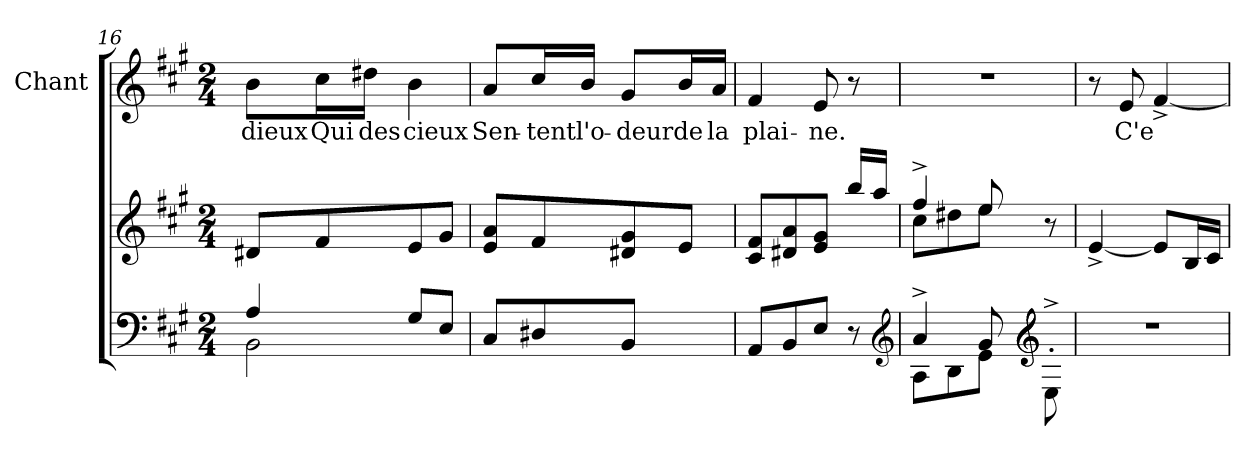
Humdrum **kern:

**kern	**kern	**kern	**text
*part3	*part2	*part1	*part1
*staff3	*staff2	*staff1	*staff1
*	*	*I"Chant	*
*	*	*I'C.	*
!!LO:LB:g=z
*clefF4	*clefG2	*clefG2	*
*k[f#c#g#]	*k[f#c#g#]	*k[f#c#g#]	*
*M2/4	*M2/4	*M2/4	*
=16	=16	=16	=16
*^	*	*	*
4Ai/	2BBj\	8d#XZ/L	8bZ\L	dieux
.	.	8f#Z/	16cc#Z\L	Qui
.	.	.	16dd#XZ\JJ	des
8G#i/L	.	8eZ/	4bZ\	cieux
8Ei/J	.	8g#Z/J	.	.
*v	*v	*	*	*
=17	=17	=17	=17
8C#i/L	8aZ/ 8eZ/L	8aZ/L	Sen-
8D#Xi/	8f#Z/	16cc#Z/L	tent
.	.	16bZ/JJ	l'o-
8BBi/J	8g#Z/ 8d#XZ/	8g#Z/L	deur
8ryy	8eZ/J	16bZ/L	de
.	.	16aZ/JJ	la
=18	=18	=18	=18
8AAi/L	8f#Z/ 8c#Z/L	4f#Z/	plai-
8BBi/	8aZ/ 8d#XZ/	.	.
8Ei/J	8g#Z/ 8eZ/J	8eZ/	ne.
8r	16bbZ/LL	8r	.
.	16aaZ/JJ	.	.
*clefG2	*	*	*
=19	=19	=19	=19
*^	*^	*	*
4a^>i/	8AV\L	4ff#^>Z/	8cc#j\L	2r	.
.	8BV\	.	8dd#Xj\	.	.
8g#i/	8eV\J	8eeZ/	8eej\J	.	.
*clefG2	*	*	*	*	*
8E'>^>i\	8ryy	8r	8ryy	.	.
*v	*v	*	*	*	*
*	*v	*v	*	*
!!LO:LB:g=z
=20	=20	=20	=20
2r	[4e^>Z/	8r	.
.	.	8eZ/	C'e
.	8eZ/L]	[4f#^>Z/	.
.	16BZ/L	.	.
.	16c#Z/JJ	.	.
=	=	=	=
*-	*-	*-	*-
